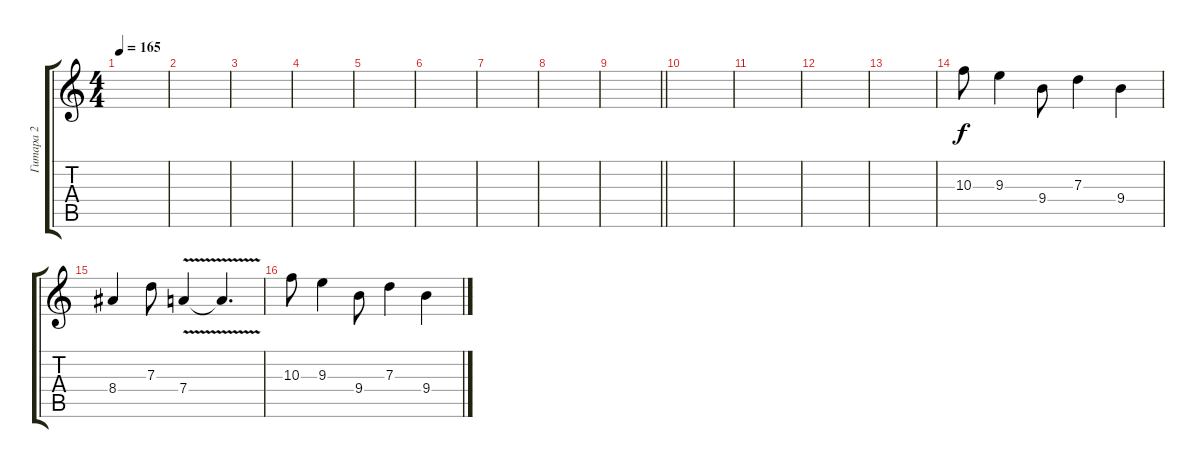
\track ("Гитара 2" "Гитара 2") {instrument distortionguitar}
\staff {score tabs}
\tuning (E4 B3 G3 D3 A2 E2) {hide}
\ts (4 4)
\tempo 165
\clef g2
\ks c
|
|
|
|
|
|
|
|
\barLineRight lightlight
|
|
|
|
|
10.3.8{dy f volume 9} 9.3.4 9.4.8 7.3.4 9.4.4 |
8.4.4 7.3.8 7.4{v}.4 7.4{t}.4{d} |
10.3.8{volume 9} 9.3.4 9.4.8 7.3.4 9.4.4
